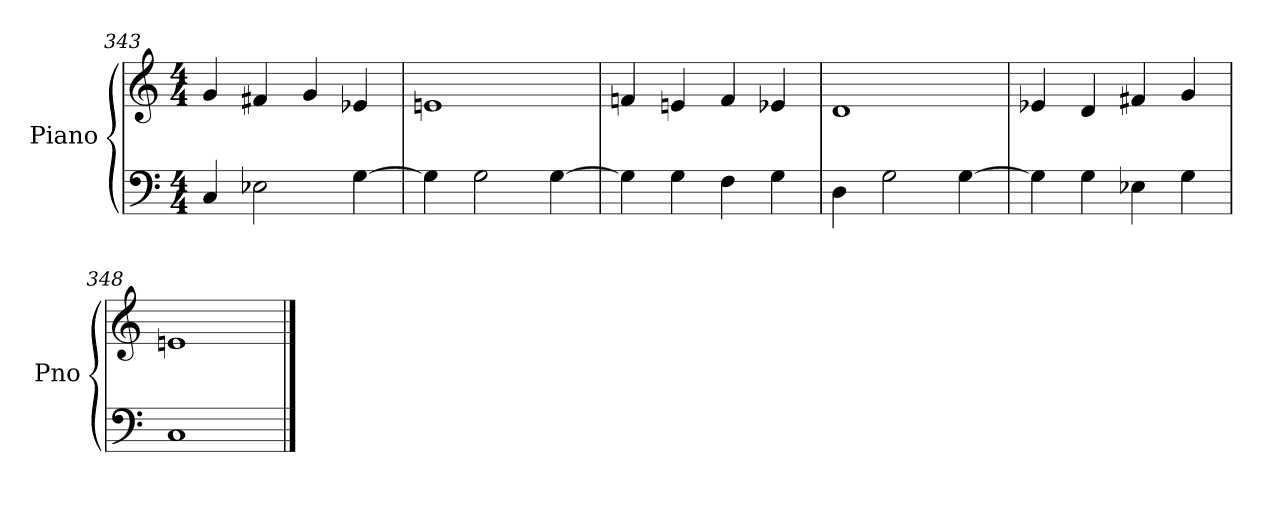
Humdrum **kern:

**kern	**kern
*part1	*part1
*staff2	*staff1
*I"Piano	*
*I'Pno	*
!!LO:LB:g=z
*clefF4	*clefG2
*k[]	*k[]
*M4/4	*M4/4
=343	=343
4C/	4g/
2E-X\	4f#X/
.	4g/
[4G\	4e-X/
=344	=344
4G\]	1en
2G\	.
[4G\	.
=345	=345
4G\]	4fn/
4G\	4en/
4F\	4f/
4G\	4e-X/
=346	=346
4D\	1d
2G\	.
[4G\	.
=347	=347
4G\]	4e-X/
4G\	4d/
4E-X\	4f#X/
4G\	4g/
=348	=348
1C	1en
==	==
*-	*-
